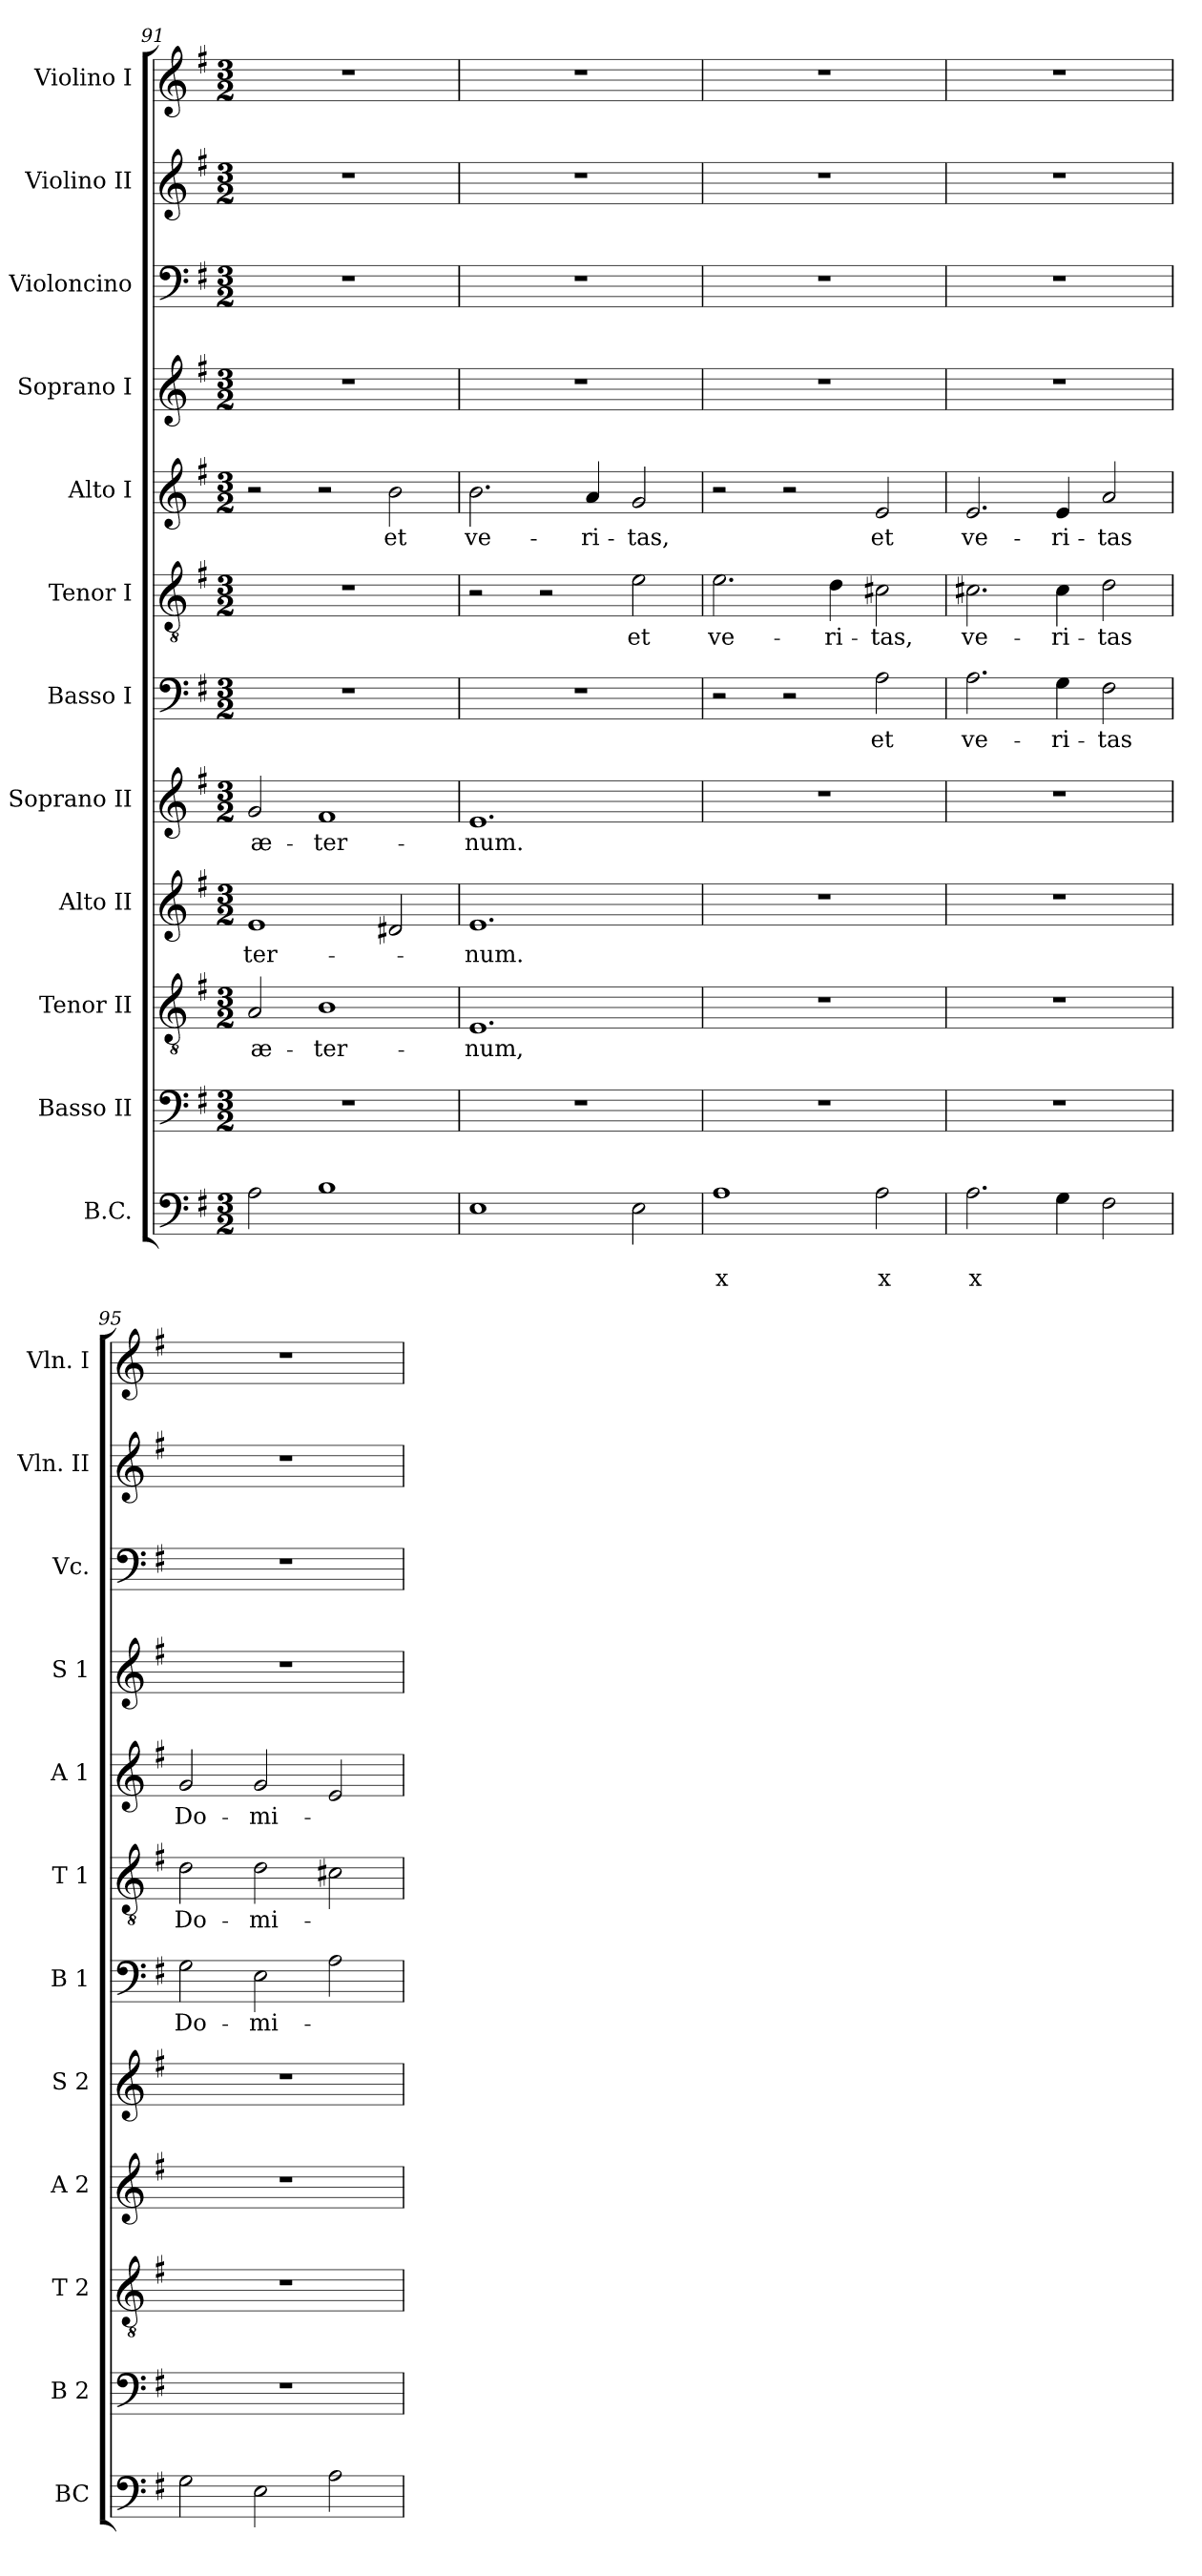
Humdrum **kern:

**kern	**text	**text	**kern	**kern	**text	**kern	**text	**kern	**text	**kern	**text	**kern	**text	**kern	**text	**kern	**kern	**kern	**kern
*part12	*part12	*part12	*part11	*part10	*part10	*part9	*part9	*part8	*part8	*part7	*part7	*part6	*part6	*part5	*part5	*part4	*part3	*part2	*part1
*staff12	*staff12	*staff12	*staff11	*staff10	*staff10	*staff9	*staff9	*staff8	*staff8	*staff7	*staff7	*staff6	*staff6	*staff5	*staff5	*staff4	*staff3	*staff2	*staff1
*I"B.C.	*	*	*I"Basso II	*I"Tenor II	*	*I"Alto II	*	*I"Soprano II	*	*I"Basso I	*	*I"Tenor I	*	*I"Alto I	*	*I"Soprano I	*I"Violoncino	*I"Violino II	*I"Violino I
*I'BC	*	*	*I'B 2	*I'T 2	*	*I'A 2	*	*I'S 2	*	*I'B 1	*	*I'T 1	*	*I'A 1	*	*I'S 1	*I'Vc.	*I'Vln. II	*I'Vln. I
*clefF4	*	*	*clefF4	*clefGv2	*	*clefG2	*	*clefG2	*	*clefF4	*	*clefGv2	*	*clefG2	*	*clefG2	*clefF4	*clefG2	*clefG2
*k[f#]	*	*	*k[f#]	*k[f#]	*	*k[f#]	*	*k[f#]	*	*k[f#]	*	*k[f#]	*	*k[f#]	*	*k[f#]	*k[f#]	*k[f#]	*k[f#]
*G:	*	*	*G:	*G:	*	*G:	*	*G:	*	*G:	*	*G:	*	*G:	*	*G:	*G:	*G:	*G:
*M3/2	*	*	*M3/2	*M3/2	*	*M3/2	*	*M3/2	*	*M3/2	*	*M3/2	*	*M3/2	*	*M3/2	*M3/2	*M3/2	*M3/2
=91	=91	=91	=91	=91	=91	=91	=91	=91	=91	=91	=91	=91	=91	=91	=91	=91	=91	=91	=91
!	!	!	!	!	!LO:LY:b	!	!LO:LY:b	!	!LO:LY:b	!	!	!	!	!	!	!	!	!	!
2A\	.	.	1.r	2A/	æ-	1e	-ter-	2g/	æ-	1.r	.	1.r	.	2r	.	1.r	1.r	1.r	1.r
!	!	!	!	!	!LO:LY:b	!	!	!	!LO:LY:b	!	!	!	!	!	!	!	!	!	!
1B	.	.	.	1B	-ter-	.	.	1f#	-ter-	.	.	.	.	2r	.	.	.	.	.
!	!	!	!	!	!	!	!	!	!	!	!	!	!	!	!LO:LY:b	!	!	!	!
.	.	.	.	.	.	2d#X/	.	.	.	.	.	.	.	2b\	et	.	.	.	.
=92	=92	=92	=92	=92	=92	=92	=92	=92	=92	=92	=92	=92	=92	=92	=92	=92	=92	=92	=92
!	!	!	!	!	!LO:LY:b	!	!LO:LY:b	!	!LO:LY:b	!	!	!	!	!	!LO:LY:b	!	!	!	!
1E	.	.	1.r	1.E	-num,	1.e	-num.	1.e	-num.	1.r	.	2r	.	2.b\	ve-	1.r	1.r	1.r	1.r
.	.	.	.	.	.	.	.	.	.	.	.	2r	.	.	.	.	.	.	.
!	!	!	!	!	!	!	!	!	!	!	!	!	!	!	!LO:LY:b	!	!	!	!
.	.	.	.	.	.	.	.	.	.	.	.	.	.	4a/	-ri-	.	.	.	.
!	!	!	!	!	!	!	!	!	!	!	!	!	!LO:LY:b	!	!LO:LY:b	!	!	!	!
2E\	.	.	.	.	.	.	.	.	.	.	.	2e\	et	2g/	-tas,	.	.	.	.
=93	=93	=93	=93	=93	=93	=93	=93	=93	=93	=93	=93	=93	=93	=93	=93	=93	=93	=93	=93
!	!	!LO:LY:b	!	!	!	!	!	!	!	!	!	!	!LO:LY:b	!	!	!	!	!	!
1A	.	x	1.r	1.r	.	1.r	.	1.r	.	2r	.	2.e\	ve-	2r	.	1.r	1.r	1.r	1.r
.	.	.	.	.	.	.	.	.	.	2r	.	.	.	2r	.	.	.	.	.
!	!	!	!	!	!	!	!	!	!	!	!	!	!LO:LY:b	!	!	!	!	!	!
.	.	.	.	.	.	.	.	.	.	.	.	4d\	-ri-	.	.	.	.	.	.
!	!	!LO:LY:b	!	!	!	!	!	!	!	!	!LO:LY:b	!	!LO:LY:b	!	!LO:LY:b	!	!	!	!
2A\	.	x	.	.	.	.	.	.	.	2A\	et	2c#X\	-tas,	2e/	et	.	.	.	.
=94	=94	=94	=94	=94	=94	=94	=94	=94	=94	=94	=94	=94	=94	=94	=94	=94	=94	=94	=94
!	!	!LO:LY:b	!	!	!	!	!	!	!	!	!LO:LY:b	!	!LO:LY:b	!	!LO:LY:b	!	!	!	!
2.A\	.	x	1.r	1.r	.	1.r	.	1.r	.	2.A\	ve-	2.c#X\	ve-	2.e/	ve-	1.r	1.r	1.r	1.r
!	!	!	!	!	!	!	!	!	!	!	!LO:LY:b	!	!LO:LY:b	!	!LO:LY:b	!	!	!	!
4G\	.	.	.	.	.	.	.	.	.	4G\	-ri-	4c#\	-ri-	4e/	-ri-	.	.	.	.
!	!	!	!	!	!	!	!	!	!	!	!LO:LY:b	!	!LO:LY:b	!	!LO:LY:b	!	!	!	!
2F#\	.	.	.	.	.	.	.	.	.	2F#\	-tas	2d\	-tas	2a/	-tas	.	.	.	.
=95	=95	=95	=95	=95	=95	=95	=95	=95	=95	=95	=95	=95	=95	=95	=95	=95	=95	=95	=95
!	!	!	!	!	!	!	!	!	!	!	!LO:LY:b	!	!LO:LY:b	!	!LO:LY:b	!	!	!	!
2G\	.	.	1.r	1.r	.	1.r	.	1.r	.	2G\	Do-	2d\	Do-	2g/	Do-	1.r	1.r	1.r	1.r
!	!	!	!	!	!	!	!	!	!	!	!LO:LY:b	!	!LO:LY:b	!	!LO:LY:b	!	!	!	!
2E\	.	.	.	.	.	.	.	.	.	2E\	-mi-	2d\	-mi-	2g/	-mi-	.	.	.	.
2A\	.	.	.	.	.	.	.	.	.	2A\	.	2c#X\	.	2e/	.	.	.	.	.
=	=	=	=	=	=	=	=	=	=	=	=	=	=	=	=	=	=	=	=
*-	*-	*-	*-	*-	*-	*-	*-	*-	*-	*-	*-	*-	*-	*-	*-	*-	*-	*-	*-
